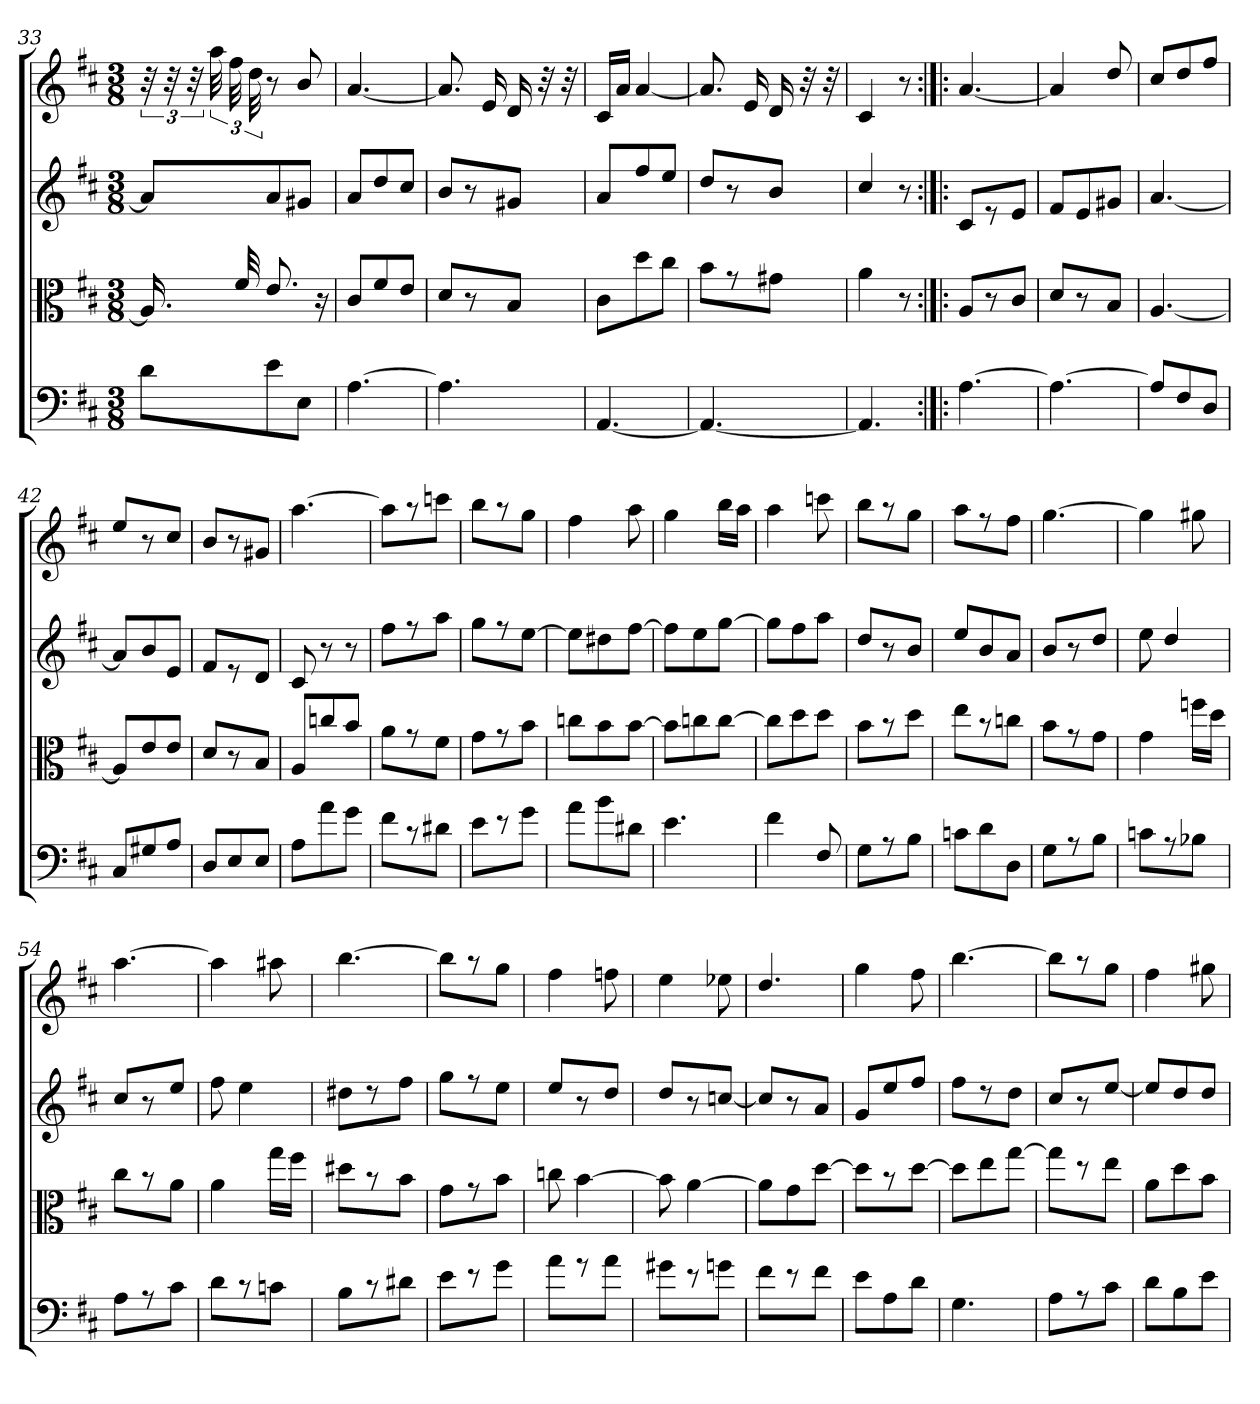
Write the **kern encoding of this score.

**kern	**kern	**kern	**kern
*part4	*part3	*part2	*part1
*staff4	*staff3	*staff2	*staff1
*clefF4	*clefC3	*clefG2	*clefG2
*k[f#c#]	*k[f#c#]	*k[f#c#]	*k[f#c#]
*D:	*D:	*D:	*D:
*M3/8	*M3/8	*M3/8	*M3/8
=33	=33	=33	=33
8d\L	16.A/]	8a/L]	48r
.	.	.	48r
.	.	.	48r
.	.	.	48aa\
.	.	.	48ff#\
.	32f#/	.	.
.	.	.	48dd\
8e\	8.e/	8a/	8r
8E\J	.	8g#X/J	8b/
.	16r	.	.
=34	=34	=34	=34
[4.A\	8c#/L	8a/L	[4.a/
.	8f#/	8dd/	.
.	8e/J	8cc#/J	.
=35	=35	=35	=35
4.A\]	8d/L	8b/L	8.a/]
.	8r	8r	.
.	.	.	16e/
.	8B/J	8g#X/J	16d/
.	.	.	32r
.	.	.	32r
=36	=36	=36	=36
[4.AA/	8c#\L	8a/L	16c#/LL
.	.	.	16a/JJ
.	8dd\	8ff#/	[4a/
.	8cc#\J	8ee/J	.
=37	=37	=37	=37
4.AA/_	8b\L	8dd/L	8.a/]
.	8r	8r	.
.	.	.	16e/
.	8g#X\J	8b/J	16d/
.	.	.	32r
.	.	.	32r
=38	=38	=38	=38
4.AA/]	4a\	4cc#/	4c#/
.	8r	8r	8r
=39:|!|:	=39:|!|:	=39:|!|:	=39:|!|:
[4.A\	8A/L	8c#/L	[4.a/
.	8r	8r	.
.	8c#/J	8e/J	.
=40	=40	=40	=40
4.A\_	8d/L	8f#/L	4a/]
.	8r	8e/	.
.	8B/J	8g#X/J	8dd/
=41	=41	=41	=41
8A/L]	[4.A/	[4.a/	8cc#/L
8F#/	.	.	8dd/
8D/J	.	.	8ff#/J
=42	=42	=42	=42
8C#/L	8A/L]	8a/L]	8ee/L
8G#X/	8e/	8b/	8r
8A/J	8e/J	8e/J	8cc#/J
=43	=43	=43	=43
8D/L	8d/L	8f#/L	8b/L
8E/	8r	8r	8r
8E/J	8B/J	8d/J	8g#X/J
=44	=44	=44	=44
8AL	8A/L	8c#/	[4.aa\
8a\	8ccn/	8r	.
8g\J	8b/J	8r	.
=45	=45	=45	=45
8f#\L	8a\L	8ff#\L	8aa\L]
8r	8r	8r	8r
8d#X\J	8f#\J	8aa\J	8cccn\J
=46	=46	=46	=46
8e\L	8g\L	8gg\L	8bb\L
8r	8r	8r	8r
8g\J	8b\J	[8ee\J	8gg\J
=47	=47	=47	=47
8a\L	8ccn\L	8ee\L]	4ff#\
8b\	8b\	8dd#X\	.
8d#X\J	[8b\J	[8ff#\J	8aa\
=48	=48	=48	=48
4.e\	8b\L]	8ff#\L]	4gg\
.	8ccn\	8ee\	.
.	[8cc\J	[8gg\J	16bb\LL
.	.	.	16aa\JJ
=49	=49	=49	=49
4f#\	8cc\L]	8gg\L]	4aa\
.	8dd\	8ff#\	.
8F#/	8dd\J	8aa\J	8cccn\
=50	=50	=50	=50
8G\L	8b\L	8dd/L	8bb\L
8r	8r	8r	8r
8B\J	8dd\J	8b/J	8gg\J
=51	=51	=51	=51
8cn\L	8ee\L	8ee/L	8aa\L
8d\	8r	8b/	8r
8D\J	8ccn\J	8a/J	8ff#\J
=52	=52	=52	=52
8G\L	8b\L	8b/L	[4.gg\
8r	8r	8r	.
8B\J	8g\J	8dd/J	.
=53	=53	=53	=53
8cn\L	4g\	8ee\	4gg\]
8r	.	4dd/	.
8B-X\J	16ffn\LL	.	8gg#X\
.	16dd\JJ	.	.
=54	=54	=54	=54
8A\L	8cc#\L	8cc#/L	[4.aa\
8r	8r	8r	.
8c#\J	8a\J	8ee/J	.
=55	=55	=55	=55
8d\L	4a\	8ff#\	4aa\]
8r	.	4ee\	.
8cn\J	16gg\LL	.	8aa#X\
.	16ff#\JJ	.	.
=56	=56	=56	=56
8B\L	8dd#X\L	8dd#X\L	[4.bb\
8r	8r	8r	.
8d#X\J	8b\J	8ff#\J	.
=57	=57	=57	=57
8e\L	8g\L	8gg\L	8bb\L]
8r	8r	8r	8r
8g\J	8b\J	8ee\J	8gg\J
=58	=58	=58	=58
8a\L	8ccn\	8ee/L	4ff#\
8r	[4b\	8r	.
8a\J	.	8dd/J	8ffn\
=59	=59	=59	=59
8g#X\L	8b\]	8dd/L	4ee\
8r	[4a\	8r	.
8gn\J	.	[8ccn/J	8ee-X\
=60	=60	=60	=60
8f#\L	8a\L]	8cc/L]	4.dd/
8r	8g\	8r	.
8f#\J	[8dd\J	8a/J	.
=61	=61	=61	=61
8e\L	8dd\L]	8g/L	4gg\
8A\	8r	8ee/	.
8d\J	[8dd\J	8ff#/J	8ff#\
=62	=62	=62	=62
4.G\	8dd\L]	8ff#\L	[4.bb\
.	8ee\	8r	.
.	[8gg\J	8dd\J	.
=63	=63	=63	=63
8A\L	8gg\L]	8cc#/L	8bb\L]
8r	8r	8r	8r
8c#\J	8ee\J	[8ee/J	8gg\J
=64	=64	=64	=64
8d\L	8a\L	8ee/L]	4ff#\
8B\	8dd\	8dd/	.
8e\J	8b\J	8dd/J	8gg#X\
=	=	=	=
*-	*-	*-	*-
